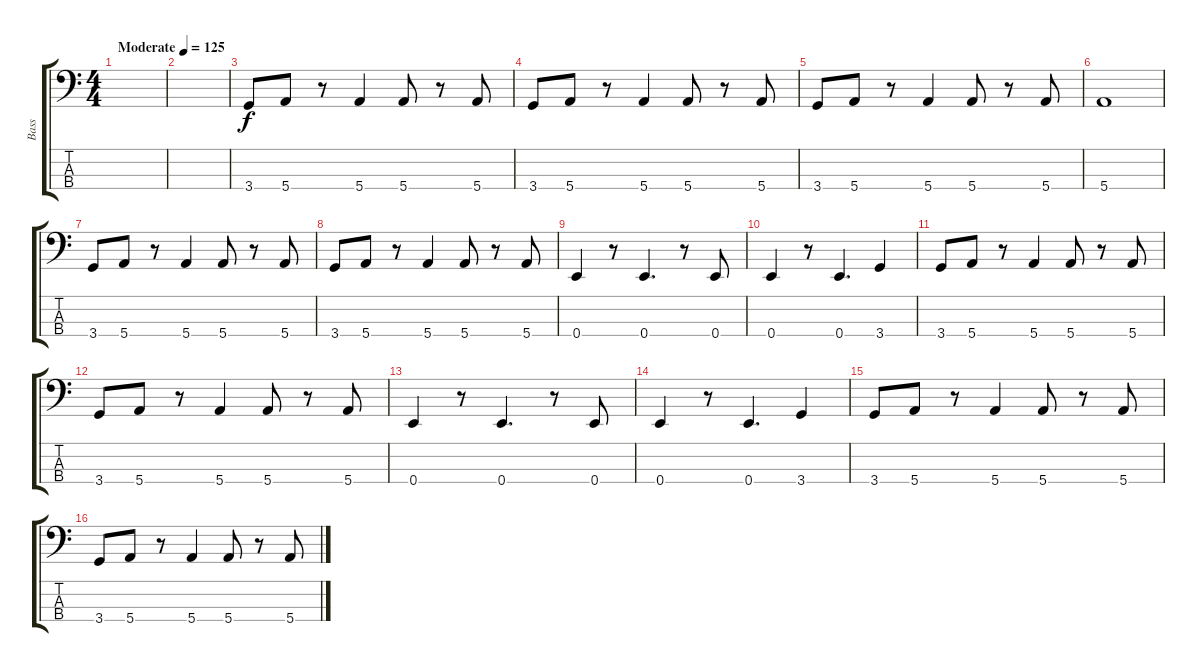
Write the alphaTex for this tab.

\track ("Bass" "Bass") {instrument acousticbass}
\staff {score tabs}
\tuning (G2 D2 A1 E1) {hide}
\ts (4 4)
\tempo (125 "Moderate")
\clef f4
\ks c
|
|
3.4.8 5.4.8 r.8 5.4.4 5.4.8 r.8 5.4.8 |
3.4.8 5.4.8 r.8 5.4.4 5.4.8 r.8 5.4.8 |
3.4.8 5.4.8 r.8 5.4.4 5.4.8 r.8 5.4.8 |
5.4.1 |
3.4.8 5.4.8 r.8 5.4.4 5.4.8 r.8 5.4.8 |
3.4.8 5.4.8 r.8 5.4.4 5.4.8 r.8 5.4.8 |
0.4.4 r.8 0.4.4{d} r.8 0.4.8 |
0.4.4 r.8 0.4.4{d} 3.4.4 |
3.4.8 5.4.8 r.8 5.4.4 5.4.8 r.8 5.4.8 |
3.4.8 5.4.8 r.8 5.4.4 5.4.8 r.8 5.4.8 |
0.4.4 r.8 0.4.4{d} r.8 0.4.8 |
0.4.4 r.8 0.4.4{d} 3.4.4 |
3.4.8 5.4.8 r.8 5.4.4 5.4.8 r.8 5.4.8 |
3.4.8 5.4.8 r.8 5.4.4 5.4.8 r.8 5.4.8
